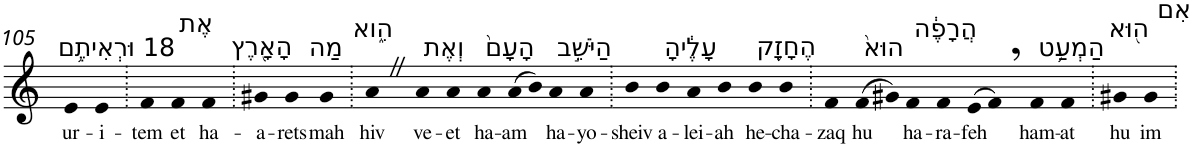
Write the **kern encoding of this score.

**kern	**text
*part1	*part1
*staff1	*staff1
*I"Piano	*
*I'Pno	*
!!LO:PB:g=z
*clefG2	*
*k[]	*
=105	=105
!LO:TX:a:t=18 וּרְאִיתֶ֥ם	!
!	!LO:LY:b
4e	ur-
!	!LO:LY:b
4e	-i-
=106.	=106.
!	!LO:LY:b
4f	-tem
!LO:TX:a:t=אֶת	!
!	!LO:LY:b
4f	et
!LO:TX:a:t=הָאָ֖רֶץ	!
!	!LO:LY:b
4f	ha-
=107.	=107.
!	!LO:LY:b
4g#X	-a-
!	!LO:LY:b
4g#	-rets
!LO:TX:a:t=מַה	!
!	!LO:LY:b
4g#	mah
=108.	=108.
!LO:TX:a:t=הִ֑וא	!
!	!LO:LY:b
4aZ	hiv
!LO:TX:a:t=וְאֶת	!
!	!LO:LY:b
4a	ve-
!	!LO:LY:b
4a	-et
!LO:TX:a:t=הָעָם֙	!
!	!LO:LY:b
4a	ha-
!	!LO:LY:b
(>8a	-am
8b)	.
!LO:TX:a:t=הַיֹּשֵׁ֣ב	!
!	!LO:LY:b
4a	ha-
!	!LO:LY:b
4a	-yo-
=109.	=109.
!	!LO:LY:b
4b	-sheiv
!LO:TX:a:t=עָלֶ֔יהָ	!
!	!LO:LY:b
4b	a-
!	!LO:LY:b
4a	-lei-
!	!LO:LY:b
4b	-ah
!LO:TX:a:t=הֶחָזָ֥ק	!
!	!LO:LY:b
4b	he-
!	!LO:LY:b
4b	-cha-
=110.	=110.
!	!LO:LY:b
4f	-zaq
!LO:TX:a:t=הוּא֙	!
!	!LO:LY:b
(>8f	hu
8g#X)	.
!LO:TX:a:t=הֲרָפֶ֔ה	!
!	!LO:LY:b
4f	ha-
!	!LO:LY:b
4f	-ra-
!	!LO:LY:b
(>8e	-feh
8f,)	.
!LO:TX:a:t=הַמְעַ֥ט	!
!	!LO:LY:b
4f	ham-
!	!LO:LY:b
4f	-at
=111.	=111.
!LO:TX:a:t=ה֖וּא	!
!	!LO:LY:b
4g#X	hu
!LO:TX:a:t=אִם	!
!	!LO:LY:b
4g#	im
=.	=.
*-	*-
